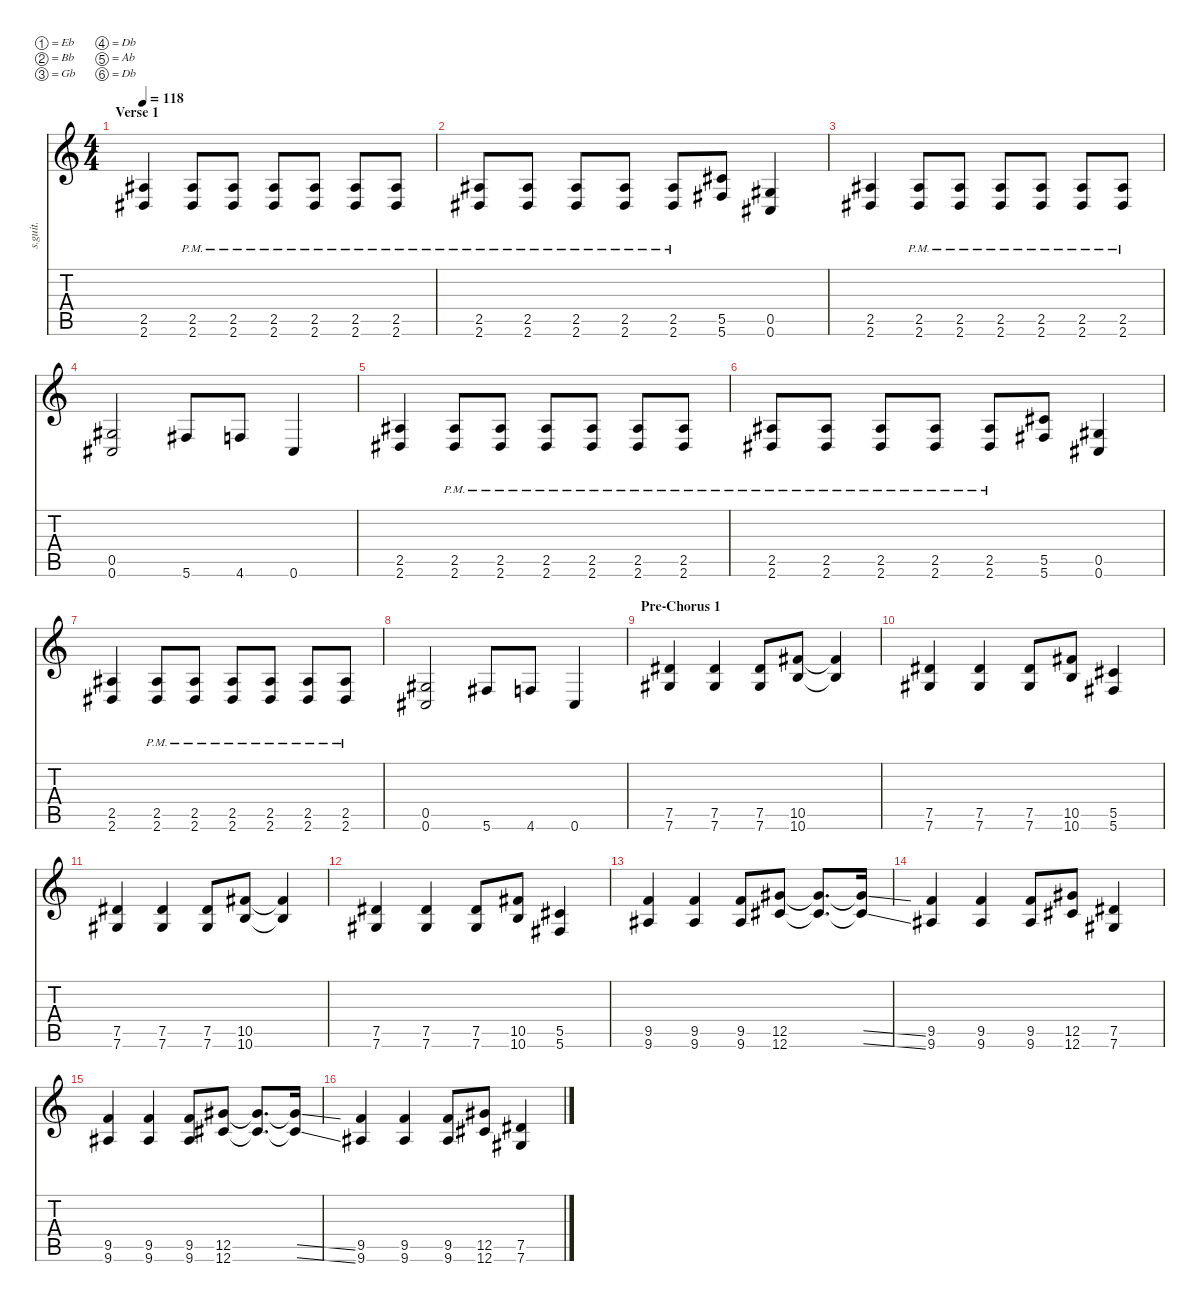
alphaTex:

\defaultSystemsLayout 4
\hideDynamics
\bracketExtendMode nobrackets
\track ("Rhythm [Zacky Vengeance]" "s.guit.") {instrument distortionguitar}
\staff {score tabs}
\tuning (Eb4 Bb3 Gb3 Db3 Ab2 Db2)
\ts (4 4)
\section ("" "Verse 1")
\tempo 118
\clef g2
\ks c
(2.5{acc #} 2.6{acc #}).4{lyrics (0 "") lyrics (1 "") lyrics (2 "") lyrics (3 "") lyrics (4 "") dy f} (2.5{pm acc #} 2.6{pm acc #}).8{lyrics (0 "") lyrics (1 "") lyrics (2 "") lyrics (3 "") lyrics (4 "")} (2.5{pm acc #} 2.6{pm acc #}).8{lyrics (0 "") lyrics (1 "") lyrics (2 "") lyrics (3 "") lyrics (4 "")} (2.5{pm acc #} 2.6{pm acc #}).8{lyrics (0 "") lyrics (1 "") lyrics (2 "") lyrics (3 "") lyrics (4 "")} (2.5{pm acc #} 2.6{pm acc #}).8{lyrics (0 "") lyrics (1 "") lyrics (2 "") lyrics (3 "") lyrics (4 "")} (2.5{pm acc #} 2.6{pm acc #}).8{lyrics (0 "") lyrics (1 "") lyrics (2 "") lyrics (3 "") lyrics (4 "")} (2.5{pm acc #} 2.6{pm acc #}).8{lyrics (0 "") lyrics (1 "") lyrics (2 "") lyrics (3 "") lyrics (4 "")} |
(2.5{pm acc #} 2.6{pm acc #}).8{lyrics (0 "") lyrics (1 "") lyrics (2 "") lyrics (3 "") lyrics (4 "")} (2.5{pm acc #} 2.6{pm acc #}).8{lyrics (0 "") lyrics (1 "") lyrics (2 "") lyrics (3 "") lyrics (4 "")} (2.5{pm acc #} 2.6{pm acc #}).8{lyrics (0 "") lyrics (1 "") lyrics (2 "") lyrics (3 "") lyrics (4 "")} (2.5{pm acc #} 2.6{pm acc #}).8{lyrics (0 "") lyrics (1 "") lyrics (2 "") lyrics (3 "") lyrics (4 "")} (2.5{pm acc #} 2.6{pm acc #}).8{lyrics (0 "") lyrics (1 "") lyrics (2 "") lyrics (3 "") lyrics (4 "")} (5.5{acc #} 5.6{acc #}).8{lyrics (0 "") lyrics (1 "") lyrics (2 "") lyrics (3 "") lyrics (4 "")} (0.5{acc #} 0.6{acc #}).4{lyrics (0 "") lyrics (1 "") lyrics (2 "") lyrics (3 "") lyrics (4 "")} |
(2.5{acc #} 2.6{acc #}).4{lyrics (0 "") lyrics (1 "") lyrics (2 "") lyrics (3 "") lyrics (4 "")} (2.5{pm acc #} 2.6{pm acc #}).8{lyrics (0 "") lyrics (1 "") lyrics (2 "") lyrics (3 "") lyrics (4 "")} (2.5{pm acc #} 2.6{pm acc #}).8{lyrics (0 "") lyrics (1 "") lyrics (2 "") lyrics (3 "") lyrics (4 "")} (2.5{pm acc #} 2.6{pm acc #}).8{lyrics (0 "") lyrics (1 "") lyrics (2 "") lyrics (3 "") lyrics (4 "")} (2.5{pm acc #} 2.6{pm acc #}).8{lyrics (0 "") lyrics (1 "") lyrics (2 "") lyrics (3 "") lyrics (4 "")} (2.5{pm acc #} 2.6{pm acc #}).8{lyrics (0 "") lyrics (1 "") lyrics (2 "") lyrics (3 "") lyrics (4 "")} (2.5{pm acc #} 2.6{pm acc #}).8{lyrics (0 "") lyrics (1 "") lyrics (2 "") lyrics (3 "") lyrics (4 "")} |
(0.5{acc #} 0.6{acc #}).2{lyrics (0 "") lyrics (1 "") lyrics (2 "") lyrics (3 "") lyrics (4 "")} 5.6{acc #}.8{lyrics (0 "") lyrics (1 "") lyrics (2 "") lyrics (3 "") lyrics (4 "")} 4.6.8{lyrics (0 "") lyrics (1 "") lyrics (2 "") lyrics (3 "") lyrics (4 "")} 0.6{acc #}.4{lyrics (0 "") lyrics (1 "") lyrics (2 "") lyrics (3 "") lyrics (4 "")} |
(2.5{acc #} 2.6{acc #}).4{lyrics (0 "") lyrics (1 "") lyrics (2 "") lyrics (3 "") lyrics (4 "")} (2.5{pm acc #} 2.6{pm acc #}).8{lyrics (0 "") lyrics (1 "") lyrics (2 "") lyrics (3 "") lyrics (4 "")} (2.5{pm acc #} 2.6{pm acc #}).8{lyrics (0 "") lyrics (1 "") lyrics (2 "") lyrics (3 "") lyrics (4 "")} (2.5{pm acc #} 2.6{pm acc #}).8{lyrics (0 "") lyrics (1 "") lyrics (2 "") lyrics (3 "") lyrics (4 "")} (2.5{pm acc #} 2.6{pm acc #}).8{lyrics (0 "") lyrics (1 "") lyrics (2 "") lyrics (3 "") lyrics (4 "")} (2.5{pm acc #} 2.6{pm acc #}).8{lyrics (0 "") lyrics (1 "") lyrics (2 "") lyrics (3 "") lyrics (4 "")} (2.5{pm acc #} 2.6{pm acc #}).8{lyrics (0 "") lyrics (1 "") lyrics (2 "") lyrics (3 "") lyrics (4 "")} |
(2.5{pm acc #} 2.6{pm acc #}).8{lyrics (0 "") lyrics (1 "") lyrics (2 "") lyrics (3 "") lyrics (4 "")} (2.5{pm acc #} 2.6{pm acc #}).8{lyrics (0 "") lyrics (1 "") lyrics (2 "") lyrics (3 "") lyrics (4 "")} (2.5{pm acc #} 2.6{pm acc #}).8{lyrics (0 "") lyrics (1 "") lyrics (2 "") lyrics (3 "") lyrics (4 "")} (2.5{pm acc #} 2.6{pm acc #}).8{lyrics (0 "") lyrics (1 "") lyrics (2 "") lyrics (3 "") lyrics (4 "")} (2.5{pm acc #} 2.6{pm acc #}).8{lyrics (0 "") lyrics (1 "") lyrics (2 "") lyrics (3 "") lyrics (4 "")} (5.5{acc #} 5.6{acc #}).8{lyrics (0 "") lyrics (1 "") lyrics (2 "") lyrics (3 "") lyrics (4 "")} (0.5{acc #} 0.6{acc #}).4{lyrics (0 "") lyrics (1 "") lyrics (2 "") lyrics (3 "") lyrics (4 "")} |
(2.5{acc #} 2.6{acc #}).4{lyrics (0 "") lyrics (1 "") lyrics (2 "") lyrics (3 "") lyrics (4 "")} (2.5{pm acc #} 2.6{pm acc #}).8{lyrics (0 "") lyrics (1 "") lyrics (2 "") lyrics (3 "") lyrics (4 "")} (2.5{pm acc #} 2.6{pm acc #}).8{lyrics (0 "") lyrics (1 "") lyrics (2 "") lyrics (3 "") lyrics (4 "")} (2.5{pm acc #} 2.6{pm acc #}).8{lyrics (0 "") lyrics (1 "") lyrics (2 "") lyrics (3 "") lyrics (4 "")} (2.5{pm acc #} 2.6{pm acc #}).8{lyrics (0 "") lyrics (1 "") lyrics (2 "") lyrics (3 "") lyrics (4 "")} (2.5{pm acc #} 2.6{pm acc #}).8{lyrics (0 "") lyrics (1 "") lyrics (2 "") lyrics (3 "") lyrics (4 "")} (2.5{pm acc #} 2.6{pm acc #}).8{lyrics (0 "") lyrics (1 "") lyrics (2 "") lyrics (3 "") lyrics (4 "")} |
(0.5{acc #} 0.6{acc #}).2{lyrics (0 "") lyrics (1 "") lyrics (2 "") lyrics (3 "") lyrics (4 "")} 5.6{acc #}.8{lyrics (0 "") lyrics (1 "") lyrics (2 "") lyrics (3 "") lyrics (4 "")} 4.6.8{lyrics (0 "") lyrics (1 "") lyrics (2 "") lyrics (3 "") lyrics (4 "")} 0.6{acc #}.4{lyrics (0 "") lyrics (1 "") lyrics (2 "") lyrics (3 "") lyrics (4 "")} |
\section ("" "Pre-Chorus 1")
(7.5{acc #} 7.6{acc #}).4{lyrics (0 "") lyrics (1 "") lyrics (2 "") lyrics (3 "") lyrics (4 "")} (7.5{acc #} 7.6{acc #}).4{lyrics (0 "") lyrics (1 "") lyrics (2 "") lyrics (3 "") lyrics (4 "")} (7.5{acc #} 7.6{acc #}).8{lyrics (0 "") lyrics (1 "") lyrics (2 "") lyrics (3 "") lyrics (4 "")} (10.5{acc #} 10.6).8{lyrics (0 "") lyrics (1 "") lyrics (2 "") lyrics (3 "") lyrics (4 "")} (10.5{t acc #} 10.6{t}).4{lyrics (0 "") lyrics (1 "") lyrics (2 "") lyrics (3 "") lyrics (4 "")} |
(7.5{acc #} 7.6{acc #}).4{lyrics (0 "") lyrics (1 "") lyrics (2 "") lyrics (3 "") lyrics (4 "")} (7.5{acc #} 7.6{acc #}).4{lyrics (0 "") lyrics (1 "") lyrics (2 "") lyrics (3 "") lyrics (4 "")} (7.5{acc #} 7.6{acc #}).8{lyrics (0 "") lyrics (1 "") lyrics (2 "") lyrics (3 "") lyrics (4 "")} (10.5{acc #} 10.6).8{lyrics (0 "") lyrics (1 "") lyrics (2 "") lyrics (3 "") lyrics (4 "")} (5.5{acc #} 5.6{acc #}).4{lyrics (0 "") lyrics (1 "") lyrics (2 "") lyrics (3 "") lyrics (4 "")} |
(7.5{acc #} 7.6{acc #}).4{lyrics (0 "") lyrics (1 "") lyrics (2 "") lyrics (3 "") lyrics (4 "")} (7.5{acc #} 7.6{acc #}).4{lyrics (0 "") lyrics (1 "") lyrics (2 "") lyrics (3 "") lyrics (4 "")} (7.5{acc #} 7.6{acc #}).8{lyrics (0 "") lyrics (1 "") lyrics (2 "") lyrics (3 "") lyrics (4 "")} (10.5{acc #} 10.6).8{lyrics (0 "") lyrics (1 "") lyrics (2 "") lyrics (3 "") lyrics (4 "")} (10.5{t acc #} 10.6{t}).4{lyrics (0 "") lyrics (1 "") lyrics (2 "") lyrics (3 "") lyrics (4 "")} |
(7.5{acc #} 7.6{acc #}).4{lyrics (0 "") lyrics (1 "") lyrics (2 "") lyrics (3 "") lyrics (4 "")} (7.5{acc #} 7.6{acc #}).4{lyrics (0 "") lyrics (1 "") lyrics (2 "") lyrics (3 "") lyrics (4 "")} (7.5{acc #} 7.6{acc #}).8{lyrics (0 "") lyrics (1 "") lyrics (2 "") lyrics (3 "") lyrics (4 "")} (10.5{acc #} 10.6).8{lyrics (0 "") lyrics (1 "") lyrics (2 "") lyrics (3 "") lyrics (4 "")} (5.5{acc #} 5.6{acc #}).4{lyrics (0 "") lyrics (1 "") lyrics (2 "") lyrics (3 "") lyrics (4 "")} |
(9.5 9.6{acc #}).4{lyrics (0 "") lyrics (1 "") lyrics (2 "") lyrics (3 "") lyrics (4 "")} (9.5 9.6{acc #}).4{lyrics (0 "") lyrics (1 "") lyrics (2 "") lyrics (3 "") lyrics (4 "")} (9.5 9.6{acc #}).8{lyrics (0 "") lyrics (1 "") lyrics (2 "") lyrics (3 "") lyrics (4 "")} (12.5{acc #} 12.6{acc #}).8{lyrics (0 "") lyrics (1 "") lyrics (2 "") lyrics (3 "") lyrics (4 "")} (12.5{t acc #} 12.6{t acc #}).8{d lyrics (0 "") lyrics (1 "") lyrics (2 "") lyrics (3 "") lyrics (4 "")} (12.5{ss t acc #} 12.6{ss t acc #}).16{lyrics (0 "") lyrics (1 "") lyrics (2 "") lyrics (3 "") lyrics (4 "")} |
(9.5 9.6{acc #}).4{lyrics (0 "") lyrics (1 "") lyrics (2 "") lyrics (3 "") lyrics (4 "")} (9.5 9.6{acc #}).4{lyrics (0 "") lyrics (1 "") lyrics (2 "") lyrics (3 "") lyrics (4 "")} (9.5 9.6{acc #}).8{lyrics (0 "") lyrics (1 "") lyrics (2 "") lyrics (3 "") lyrics (4 "")} (12.5{acc #} 12.6{acc #}).8{lyrics (0 "") lyrics (1 "") lyrics (2 "") lyrics (3 "") lyrics (4 "")} (7.5{acc #} 7.6{acc #}).4{lyrics (0 "") lyrics (1 "") lyrics (2 "") lyrics (3 "") lyrics (4 "")} |
(9.5 9.6{acc #}).4{lyrics (0 "") lyrics (1 "") lyrics (2 "") lyrics (3 "") lyrics (4 "")} (9.5 9.6{acc #}).4{lyrics (0 "") lyrics (1 "") lyrics (2 "") lyrics (3 "") lyrics (4 "")} (9.5 9.6{acc #}).8{lyrics (0 "") lyrics (1 "") lyrics (2 "") lyrics (3 "") lyrics (4 "")} (12.5{acc #} 12.6{acc #}).8{lyrics (0 "") lyrics (1 "") lyrics (2 "") lyrics (3 "") lyrics (4 "")} (12.5{t acc #} 12.6{t acc #}).8{d lyrics (0 "") lyrics (1 "") lyrics (2 "") lyrics (3 "") lyrics (4 "")} (12.5{ss t acc #} 12.6{ss t acc #}).16{lyrics (0 "") lyrics (1 "") lyrics (2 "") lyrics (3 "") lyrics (4 "")} |
(9.5 9.6{acc #}).4{lyrics (0 "") lyrics (1 "") lyrics (2 "") lyrics (3 "") lyrics (4 "")} (9.5 9.6{acc #}).4{lyrics (0 "") lyrics (1 "") lyrics (2 "") lyrics (3 "") lyrics (4 "")} (9.5 9.6{acc #}).8{lyrics (0 "") lyrics (1 "") lyrics (2 "") lyrics (3 "") lyrics (4 "")} (12.5{acc #} 12.6{acc #}).8{lyrics (0 "") lyrics (1 "") lyrics (2 "") lyrics (3 "") lyrics (4 "")} (7.5{acc #} 7.6{acc #}).4{lyrics (0 "") lyrics (1 "") lyrics (2 "") lyrics (3 "") lyrics (4 "")}
